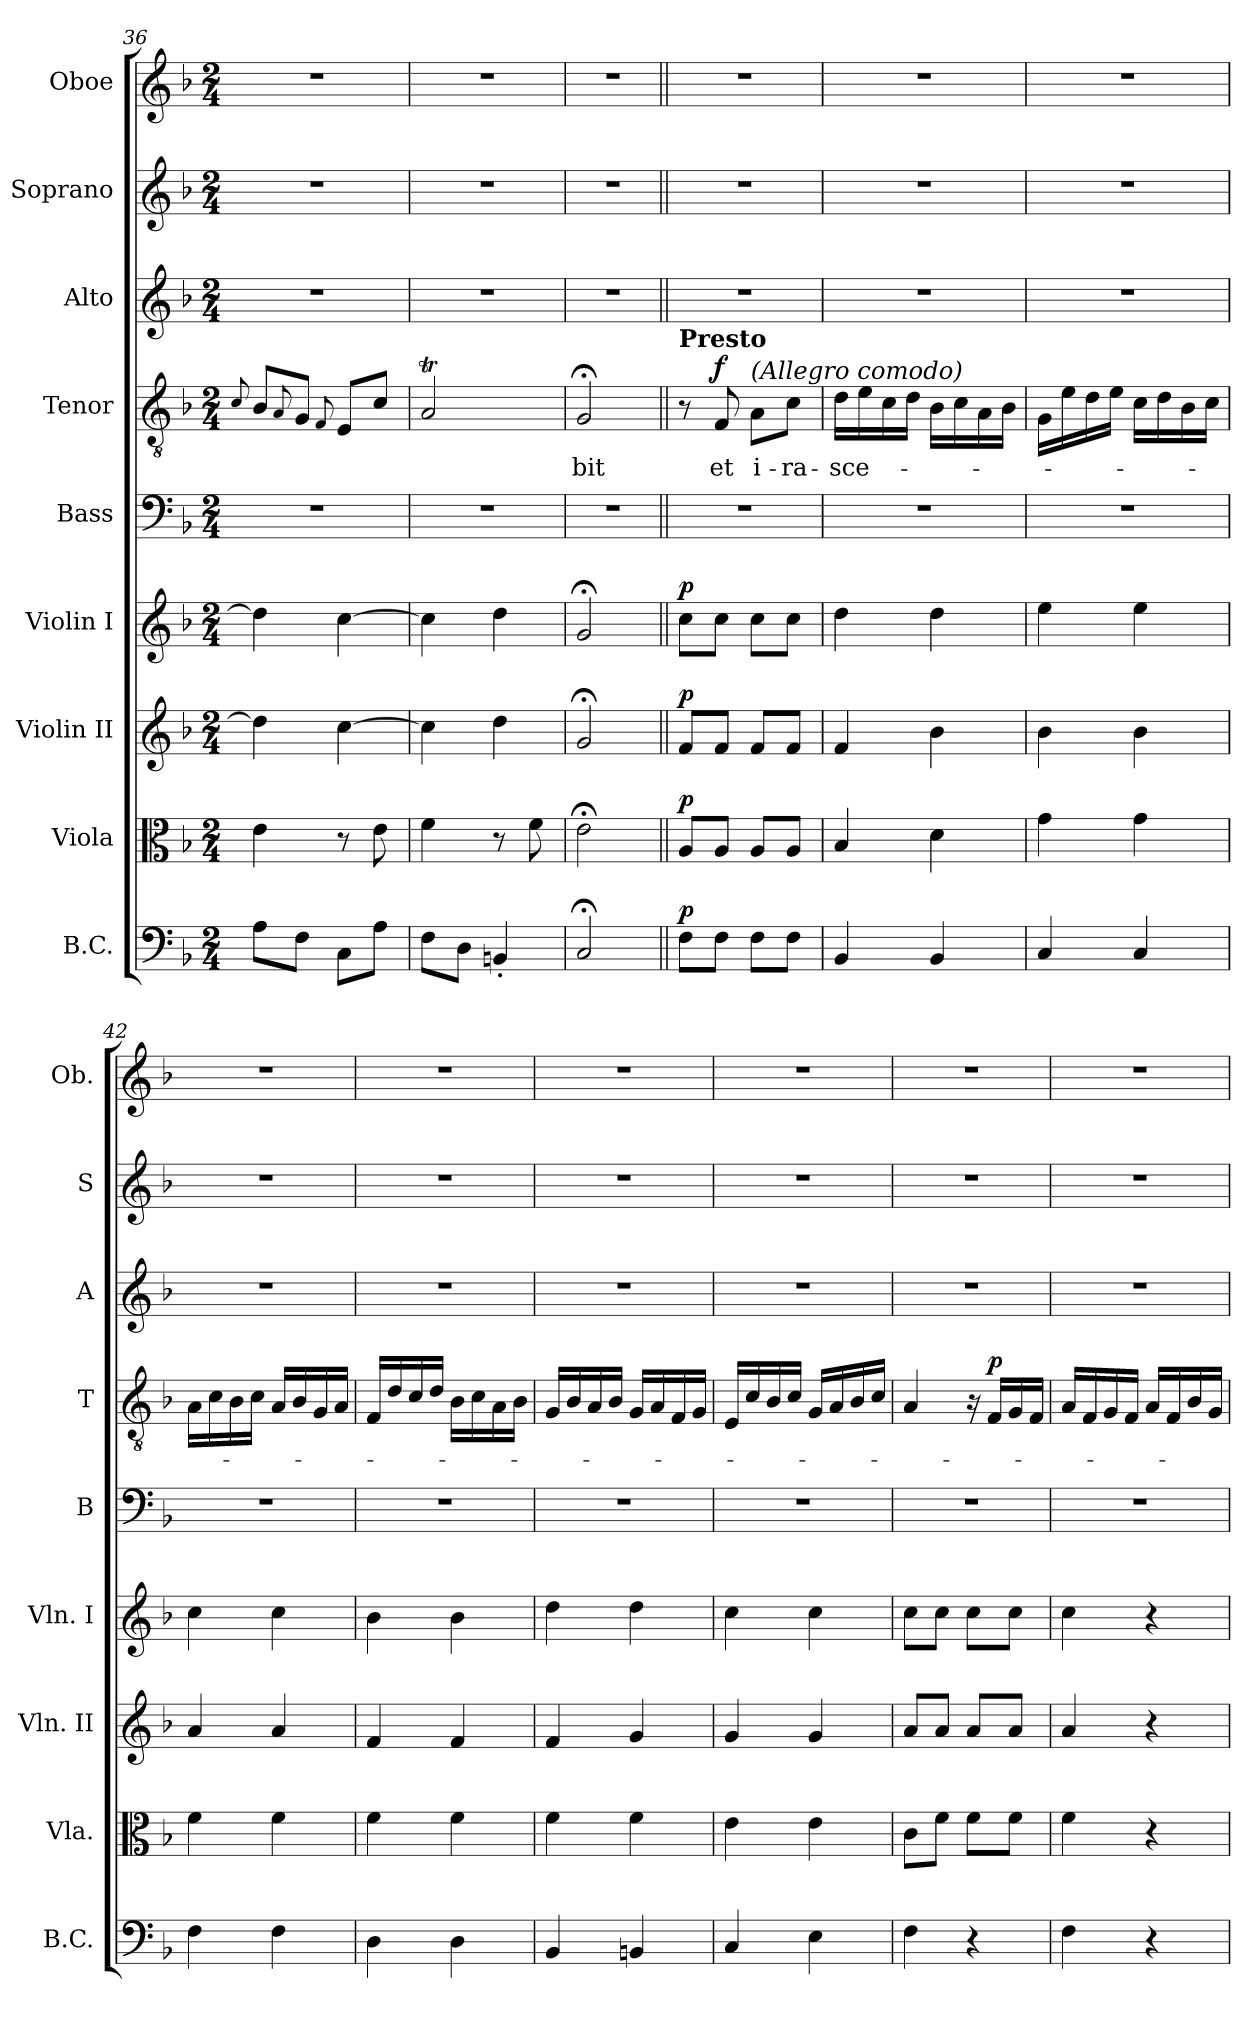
**kern	**dynam	**kern	**dynam	**kern	**dynam	**kern	**dynam	**kern	**kern	**text	**dynam	**kern	**kern	**kern
*part9	*part9	*part8	*part8	*part7	*part7	*part6	*part6	*part5	*part4	*part4	*part4	*part3	*part2	*part1
*staff9	*staff9	*staff8	*staff8	*staff7	*staff7	*staff6	*staff6	*staff5	*staff4	*staff4	*staff4	*staff3	*staff2	*staff1
*I"B.C.	*	*I"Viola	*	*I"Violin II	*	*I"Violin I	*	*I"Bass	*I"Tenor	*	*	*I"Alto	*I"Soprano	*I"Oboe
*I'B.C.	*	*I'Vla.	*	*I'Vln. II	*	*I'Vln. I	*	*I'B	*I'T	*	*	*I'A	*I'S	*I'Ob.
!!LO:LB:g=z
*clefF4	*	*clefC3	*	*clefG2	*	*clefG2	*	*clefF4	*clefGv2	*	*	*clefG2	*clefG2	*clefG2
*k[b-]	*	*k[b-]	*	*k[b-]	*	*k[b-]	*	*k[b-]	*k[b-]	*	*	*k[b-]	*k[b-]	*k[b-]
*F:	*	*F:	*	*F:	*	*F:	*	*F:	*F:	*	*	*F:	*F:	*F:
*M2/4	*	*M2/4	*	*M2/4	*	*M2/4	*	*M2/4	*M2/4	*	*	*M2/4	*M2/4	*M2/4
=36	=36	=36	=36	=36	=36	=36	=36	=36	=36	=36	=36	=36	=36	=36
.	.	.	.	.	.	.	.	.	8qqc/	.	.	.	.	.
8A\L	.	4e\	.	4dd\]	.	4dd\]	.	2r	8B-/L	.	.	2r	2r	2r
.	.	.	.	.	.	.	.	.	8qqA/	.	.	.	.	.
8F\J	.	.	.	.	.	.	.	.	8G/J	.	.	.	.	.
.	.	.	.	.	.	.	.	.	8qqF/	.	.	.	.	.
8C\L	.	8r	.	[4cc\	.	[4cc\	.	.	8E/L	.	.	.	.	.
8A\J	.	8e\	.	.	.	.	.	.	8c/J	.	.	.	.	.
=37	=37	=37	=37	=37	=37	=37	=37	=37	=37	=37	=37	=37	=37	=37
8F\L	.	4f\	.	4cc\]	.	4cc\]	.	2r	2At/	.	.	2r	2r	2r
8D\J	.	.	.	.	.	.	.	.	.	.	.	.	.	.
4BBn'</	.	8r	.	4dd\	.	4dd\	.	.	.	.	.	.	.	.
.	.	8f\	.	.	.	.	.	.	.	.	.	.	.	.
=38	=38	=38	=38	=38	=38	=38	=38	=38	=38	=38	=38	=38	=38	=38
!	!	!	!	!	!	!	!	!	!	!LO:LY:b	!	!	!	!
2C;</	.	2e;<\	.	2g;</	.	2g;</	.	2r	2G;</	-bit	.	2r	2r	2r
=39||	=39||	=39||	=39||	=39||	=39||	=39||	=39||	=39||	=39||	=39||	=39||	=39||	=39||	=39||
!	!	!	!	!	!	!	!	!	!LO:TX:a:B:t=Presto	!	!	!	!	!
!	!LO:DY:a	!	!LO:DY:a	!	!LO:DY:a	!	!LO:DY:a	!	!	!	!	!	!	!
8F\L	p	8A/L	p	8f/L	p	8cc\L	p	2r	8r	.	.	2r	2r	2r
!	!	!	!	!	!	!	!	!	!	!LO:LY:b	!LO:DY:a	!	!	!
8F\J	.	8A/J	.	8f/J	.	8cc\J	.	.	8F/	et	f	.	.	.
!	!	!	!	!	!	!	!	!	!LO:TX:a:i:t=(Allegro comodo)	!	!	!	!	!
!	!	!	!	!	!	!	!	!	!	!LO:LY:b	!	!	!	!
8F\L	.	8A/L	.	8f/L	.	8cc\L	.	.	8A\L	i-	.	.	.	.
!	!	!	!	!	!	!	!	!	!	!LO:LY:b	!	!	!	!
8F\J	.	8A/J	.	8f/J	.	8cc\J	.	.	8c\J	-ra-	.	.	.	.
=40	=40	=40	=40	=40	=40	=40	=40	=40	=40	=40	=40	=40	=40	=40
!	!	!	!	!	!	!	!	!	!	!LO:LY:b	!	!	!	!
4BB-/	.	4B-/	.	4f/	.	4dd\	.	2r	16d\LL	-sce-	.	2r	2r	2r
.	.	.	.	.	.	.	.	.	16e\	.	.	.	.	.
.	.	.	.	.	.	.	.	.	16c\	.	.	.	.	.
.	.	.	.	.	.	.	.	.	16d\JJ	.	.	.	.	.
4BB-/	.	4d\	.	4b-\	.	4dd\	.	.	16B-\LL	.	.	.	.	.
.	.	.	.	.	.	.	.	.	16c\	.	.	.	.	.
.	.	.	.	.	.	.	.	.	16A\	.	.	.	.	.
.	.	.	.	.	.	.	.	.	16B-\JJ	.	.	.	.	.
=41	=41	=41	=41	=41	=41	=41	=41	=41	=41	=41	=41	=41	=41	=41
4C/	.	4g\	.	4b-\	.	4ee\	.	2r	16G\LL	.	.	2r	2r	2r
.	.	.	.	.	.	.	.	.	16e\	.	.	.	.	.
.	.	.	.	.	.	.	.	.	16d\	.	.	.	.	.
.	.	.	.	.	.	.	.	.	16e\JJ	.	.	.	.	.
4C/	.	4g\	.	4b-\	.	4ee\	.	.	16c\LL	.	.	.	.	.
.	.	.	.	.	.	.	.	.	16d\	.	.	.	.	.
.	.	.	.	.	.	.	.	.	16B-\	.	.	.	.	.
.	.	.	.	.	.	.	.	.	16c\JJ	.	.	.	.	.
=42	=42	=42	=42	=42	=42	=42	=42	=42	=42	=42	=42	=42	=42	=42
4F\	.	4f\	.	4a/	.	4cc\	.	2r	16A\LL	.	.	2r	2r	2r
.	.	.	.	.	.	.	.	.	16c\	.	.	.	.	.
.	.	.	.	.	.	.	.	.	16B-\	.	.	.	.	.
.	.	.	.	.	.	.	.	.	16c\JJ	.	.	.	.	.
4F\	.	4f\	.	4a/	.	4cc\	.	.	16A/LL	.	.	.	.	.
.	.	.	.	.	.	.	.	.	16B-/	.	.	.	.	.
.	.	.	.	.	.	.	.	.	16G/	.	.	.	.	.
.	.	.	.	.	.	.	.	.	16A/JJ	.	.	.	.	.
!!LO:PB:g=z
=43	=43	=43	=43	=43	=43	=43	=43	=43	=43	=43	=43	=43	=43	=43
4D\	.	4f\	.	4f/	.	4b-\	.	2r	16F/LL	.	.	2r	2r	2r
.	.	.	.	.	.	.	.	.	16d/	.	.	.	.	.
.	.	.	.	.	.	.	.	.	16c/	.	.	.	.	.
.	.	.	.	.	.	.	.	.	16d/JJ	.	.	.	.	.
4D\	.	4f\	.	4f/	.	4b-\	.	.	16B-\LL	.	.	.	.	.
.	.	.	.	.	.	.	.	.	16c\	.	.	.	.	.
.	.	.	.	.	.	.	.	.	16A\	.	.	.	.	.
.	.	.	.	.	.	.	.	.	16B-\JJ	.	.	.	.	.
=44	=44	=44	=44	=44	=44	=44	=44	=44	=44	=44	=44	=44	=44	=44
4BB-/	.	4f\	.	4f/	.	4dd\	.	2r	16G/LL	.	.	2r	2r	2r
.	.	.	.	.	.	.	.	.	16B-/	.	.	.	.	.
.	.	.	.	.	.	.	.	.	16A/	.	.	.	.	.
.	.	.	.	.	.	.	.	.	16B-/JJ	.	.	.	.	.
4BBn/	.	4f\	.	4g/	.	4dd\	.	.	16G/LL	.	.	.	.	.
.	.	.	.	.	.	.	.	.	16A/	.	.	.	.	.
.	.	.	.	.	.	.	.	.	16F/	.	.	.	.	.
.	.	.	.	.	.	.	.	.	16G/JJ	.	.	.	.	.
=45	=45	=45	=45	=45	=45	=45	=45	=45	=45	=45	=45	=45	=45	=45
4C/	.	4e\	.	4g/	.	4cc\	.	2r	16E/LL	.	.	2r	2r	2r
.	.	.	.	.	.	.	.	.	16c/	.	.	.	.	.
.	.	.	.	.	.	.	.	.	16B-/	.	.	.	.	.
.	.	.	.	.	.	.	.	.	16c/JJ	.	.	.	.	.
4E\	.	4e\	.	4g/	.	4cc\	.	.	16G/LL	.	.	.	.	.
.	.	.	.	.	.	.	.	.	16A/	.	.	.	.	.
.	.	.	.	.	.	.	.	.	16B-/	.	.	.	.	.
.	.	.	.	.	.	.	.	.	16c/JJ	.	.	.	.	.
=46	=46	=46	=46	=46	=46	=46	=46	=46	=46	=46	=46	=46	=46	=46
4F\	.	8c\L	.	8a/L	.	8cc\L	.	2r	4A/	.	.	2r	2r	2r
.	.	8f\J	.	8a/J	.	8cc\J	.	.	.	.	.	.	.	.
4r	.	8f\L	.	8a/L	.	8cc\L	.	.	16r	.	.	.	.	.
!	!	!	!	!	!	!	!	!	!	!	!LO:DY:a	!	!	!
.	.	.	.	.	.	.	.	.	16F/LL	.	p	.	.	.
.	.	8f\J	.	8a/J	.	8cc\J	.	.	16G/	.	.	.	.	.
.	.	.	.	.	.	.	.	.	16F/JJ	.	.	.	.	.
=47	=47	=47	=47	=47	=47	=47	=47	=47	=47	=47	=47	=47	=47	=47
4F\	.	4f\	.	4a/	.	4cc\	.	2r	16A/LL	.	.	2r	2r	2r
.	.	.	.	.	.	.	.	.	16F/	.	.	.	.	.
.	.	.	.	.	.	.	.	.	16G/	.	.	.	.	.
.	.	.	.	.	.	.	.	.	16F/JJ	.	.	.	.	.
4r	.	4r	.	4r	.	4r	.	.	16A/LL	.	.	.	.	.
.	.	.	.	.	.	.	.	.	16F/	.	.	.	.	.
.	.	.	.	.	.	.	.	.	16B-/	.	.	.	.	.
.	.	.	.	.	.	.	.	.	16G/JJ	.	.	.	.	.
=	=	=	=	=	=	=	=	=	=	=	=	=	=	=
*-	*-	*-	*-	*-	*-	*-	*-	*-	*-	*-	*-	*-	*-	*-
